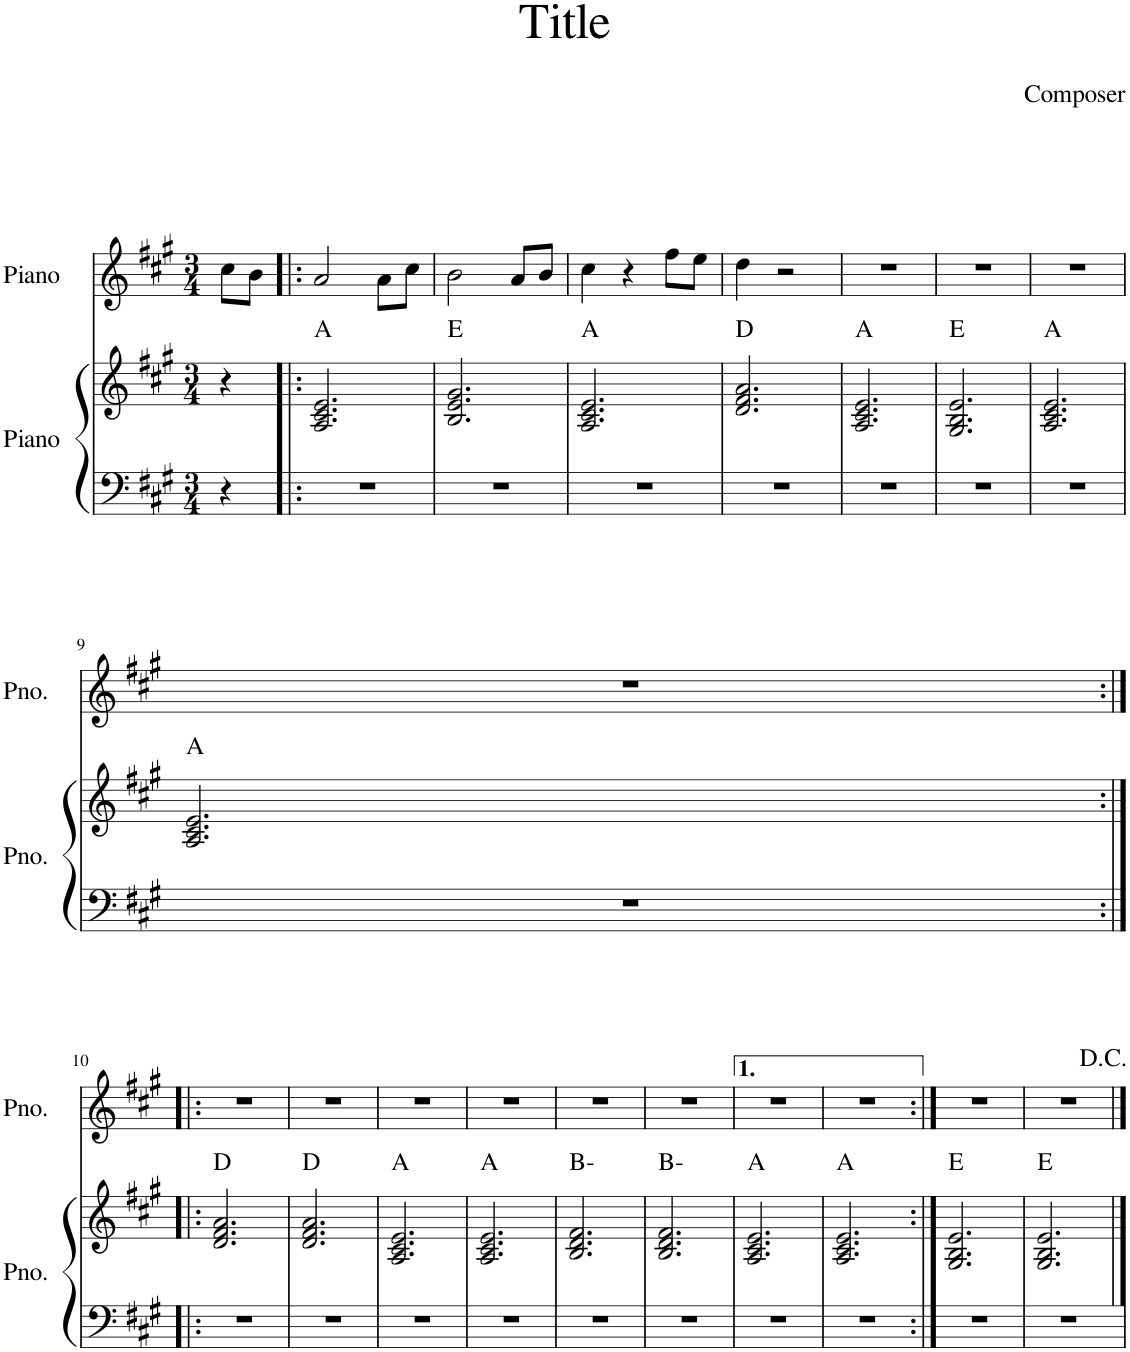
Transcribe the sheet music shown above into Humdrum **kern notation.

**kern	**kern	**harte	**kern
*part2	*part2	*part2	*part1
*staff3	*staff2	*	*staff1
*I"Piano	*	*	*I"Piano
*I'Pno.	*	*	*I'Pno.
*clefF4	*clefG2	*	*clefG2
*k[f#c#g#]	*k[f#c#g#]	*	*k[f#c#g#]
*M3/4	*M3/4	*	*M3/4
=1	=1	=1	=1
4r	4r	.	8cc#\L
.	.	.	8b\J
=2!|:	=2!|:	=2!|:	=2!|:
2.r	2.A/ 2.c#/ 2.e/	A:maj	2a/
.	.	.	8a\L
.	.	.	8cc#\J
=3	=3	=3	=3
2.r	2.B/ 2.e/ 2.g#/	E:maj	2b\
.	.	.	8a/L
.	.	.	8b/J
=4	=4	=4	=4
2.r	2.A/ 2.c#/ 2.e/	A:maj	4cc#\
.	.	.	4r
.	.	.	8ff#\L
.	.	.	8ee\J
=5	=5	=5	=5
2.r	2.d/ 2.f#/ 2.a/	D:maj	4dd\
.	.	.	2r
=6	=6	=6	=6
2.r	2.A/ 2.c#/ 2.e/	A:maj	2.r
=7	=7	=7	=7
2.r	2.G#/ 2.B/ 2.e/	E:maj	2.r
=8	=8	=8	=8
2.r	2.A/ 2.c#/ 2.e/	A:maj	2.r
!!LO:LB:g=z
=9	=9	=9	=9
2.r	2.A/ 2.c#/ 2.e/	A:maj	2.r
!!LO:LB:g=z
=10:|!|:	=10:|!|:	=10:|!|:	=10:|!|:
2.r	2.d/ 2.f#/ 2.a/	D:maj	2.r
=11	=11	=11	=11
2.r	2.d/ 2.f#/ 2.a/	D:maj	2.r
=12	=12	=12	=12
2.r	2.A/ 2.c#/ 2.e/	A:maj	2.r
=13	=13	=13	=13
2.r	2.A/ 2.c#/ 2.e/	A:maj	2.r
=14	=14	=14	=14
2.r	2.B/ 2.d/ 2.f#/	B:min	2.r
=15	=15	=15	=15
2.r	2.B/ 2.d/ 2.f#/	B:min	2.r
=16	=16	=16	=16
2.r	2.A/ 2.c#/ 2.e/	A:maj	2.r
=17	=17	=17	=17
2.r	2.A/ 2.c#/ 2.e/	A:maj	2.r
=18:|!	=18:|!	=18:|!	=18:|!
2.r	2.G#/ 2.B/ 2.e/	E:maj	2.r
=19	=19	=19	=19
2.r	2.G#/ 2.B/ 2.e/	E:maj	2.r
==	==	==	==
*-	*-	*-	*-
